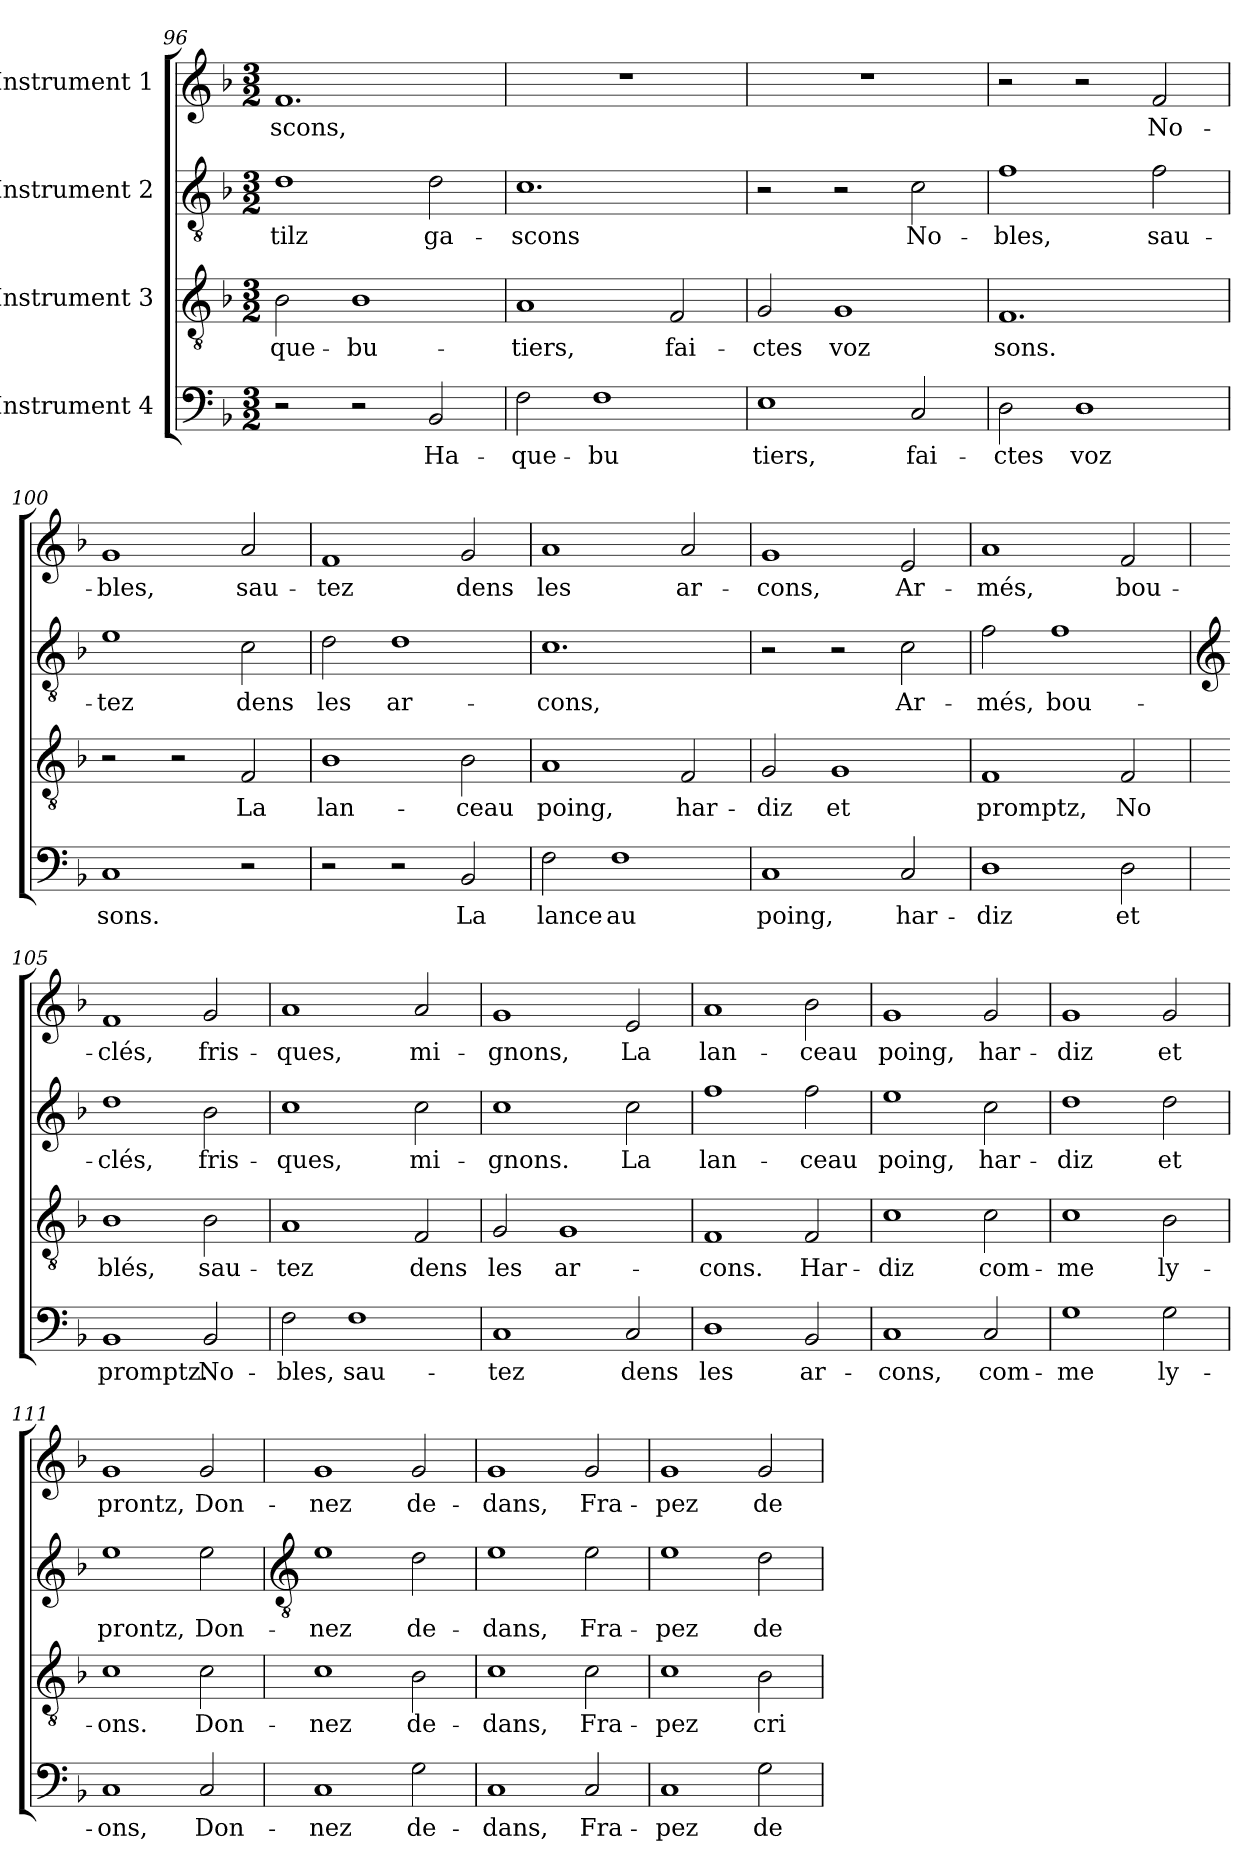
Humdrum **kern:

**kern	**text	**kern	**text	**kern	**text	**kern	**text
*part4	*part4	*part3	*part3	*part2	*part2	*part1	*part1
*staff4	*staff4	*staff3	*staff3	*staff2	*staff2	*staff1	*staff1
*I"Instrument 4	*	*I"Instrument 3	*	*I"Instrument 2	*	*I"Instrument 1	*
*clefF4	*	*clefGv2	*	*clefGv2	*	*clefG2	*
*k[b-]	*	*k[b-]	*	*k[b-]	*	*k[b-]	*
*F:	*	*F:	*	*F:	*	*F:	*
*M3/2	*	*M3/2	*	*M3/2	*	*M3/2	*
=96	=96	=96	=96	=96	=96	=96	=96
!	!	!	!LO:LY:b:cj	!	!LO:LY:b:cj	!	!LO:LY:b:cj
2r	.	2B-\	-que-	1d	-tilz	1.f	-scons,
!	!	!	!LO:LY:b:cj	!	!	!	!
2r	.	1B-	-bu-	.	.	.	.
!	!LO:LY:b:cj	!	!	!	!LO:LY:b:cj	!	!
2BB-/	-Ha-	.	.	2d\	ga-	.	.
=97	=97	=97	=97	=97	=97	=97	=97
!	!LO:LY:b:cj	!	!LO:LY:b:cj	!	!LO:LY:b:cj	!	!
2F\	-que-	1A	-tiers,	1.c	-scons	1.r	.
!	!LO:LY:b:cj	!	!	!	!	!	!
1F	-bu	.	.	.	.	.	.
!	!	!	!LO:LY:b:cj	!	!	!	!
.	.	2F/	fai-	.	.	.	.
!!LO:LB:g=z
=98	=98	=98	=98	=98	=98	=98	=98
!	!LO:LY:b:cj	!	!LO:LY:b:cj	!	!	!	!
1E	tiers,	2G/	-ctes	2r	.	1.r	.
!	!	!	!LO:LY:b:cj	!	!	!	!
.	.	1G	voz	2r	.	.	.
!	!LO:LY:b:cj	!	!	!	!LO:LY:b:cj	!	!
2C/	fai-	.	.	2c\	No-	.	.
=99	=99	=99	=99	=99	=99	=99	=99
!	!LO:LY:b:cj	!	!LO:LY:b:cj	!	!LO:LY:b:cj	!	!
2D\	-ctes	1.F	sons.	1f	-bles,	2r	.
!	!LO:LY:b:cj	!	!	!	!	!	!
1D	voz	.	.	.	.	2r	.
!	!	!	!	!	!LO:LY:b:cj	!	!LO:LY:b:cj
.	.	.	.	2f\	sau-	2f/	No-
=100	=100	=100	=100	=100	=100	=100	=100
!	!LO:LY:b:cj	!	!	!	!LO:LY:b:cj	!	!LO:LY:b:cj
1C	sons.	2r	.	1e	-tez	1g	-bles,
.	.	2r	.	.	.	.	.
!	!	!	!LO:LY:b:cj	!	!LO:LY:b:cj	!	!LO:LY:b:cj
2r	.	2F/	La	2c\	dens	2a/	sau-
=101	=101	=101	=101	=101	=101	=101	=101
!	!	!	!LO:LY:b:cj	!	!LO:LY:b:cj	!	!LO:LY:b:cj
2r	.	1B-	lan-	2d\	les	1f	-tez
!	!	!	!	!	!LO:LY:b:cj	!	!
2r	.	.	.	1d	ar-	.	.
!	!LO:LY:b:cj	!	!LO:LY:b:cj	!	!	!	!LO:LY:b:cj
2BB-/	La	2B-\	-ceau	.	.	2g/	dens
=102	=102	=102	=102	=102	=102	=102	=102
!	!LO:LY:b:cj	!	!LO:LY:b:cj	!	!LO:LY:b:cj	!	!LO:LY:b:cj
2F\	lance	1A	poing,	1.c	-cons,	1a	les
!	!LO:LY:b:cj	!	!	!	!	!	!
1F	au	.	.	.	.	.	.
!	!	!	!LO:LY:b:cj	!	!	!	!LO:LY:b:cj
.	.	2F/	har-	.	.	2a/	ar-
=103	=103	=103	=103	=103	=103	=103	=103
!	!LO:LY:b:cj	!	!LO:LY:b:cj	!	!	!	!LO:LY:b:cj
1C	poing,	2G/	-diz	2r	.	1g	-cons,
!	!	!	!LO:LY:b:cj	!	!	!	!
.	.	1G	et	2r	.	.	.
!	!LO:LY:b:cj	!	!	!	!LO:LY:b:cj	!	!LO:LY:b:cj
2C/	har-	.	.	2c\	Ar-	2e/	Ar-
=104	=104	=104	=104	=104	=104	=104	=104
!	!LO:LY:b:cj	!	!LO:LY:b:cj	!	!LO:LY:b:cj	!	!LO:LY:b:cj
1D	-diz	1F	promptz,	2f\	-més,	1a	-més,
!	!	!	!	!	!LO:LY:b:cj	!	!
.	.	.	.	1f	bou-	.	.
!	!LO:LY:b:cj	!	!LO:LY:b:cj	!	!	!	!LO:LY:b:cj
2D\	et	2F/	No	.	.	2f/	bou-
!!LO:PB:g=z
=105	=105	=105	=105	=105	=105	=105	=105
*	*	*	*	*clefG2	*	*	*
!	!LO:LY:b:cj	!	!LO:LY:b:cj	!	!LO:LY:b:cj	!	!LO:LY:b:cj
1BB-	promptz.	1B-	blés,	1dd	-clés,	1f	-clés,
!	!LO:LY:b:cj	!	!LO:LY:b:cj	!	!LO:LY:b:cj	!	!LO:LY:b:cj
2BB-/	No-	2B-\	sau-	2b-\	fris-	2g/	fris-
=106	=106	=106	=106	=106	=106	=106	=106
!	!LO:LY:b:cj	!	!LO:LY:b:cj	!	!LO:LY:b:cj	!	!LO:LY:b:cj
2F\	-bles,	1A	-tez	1cc	-ques,	1a	-ques,
!	!LO:LY:b:cj	!	!	!	!	!	!
1F	sau-	.	.	.	.	.	.
!	!	!	!LO:LY:b:cj	!	!LO:LY:b:cj	!	!LO:LY:b:cj
.	.	2F/	dens	2cc\	mi-	2a/	mi-
=107	=107	=107	=107	=107	=107	=107	=107
!	!LO:LY:b:cj	!	!LO:LY:b:cj	!	!LO:LY:b:cj	!	!LO:LY:b:cj
1C	-tez	2G/	les	1cc	-gnons.	1g	-gnons,
!	!	!	!LO:LY:b:cj	!	!	!	!
.	.	1G	ar-	.	.	.	.
!	!LO:LY:b:cj	!	!	!	!LO:LY:b:cj	!	!LO:LY:b:cj
2C/	dens	.	.	2cc\	La	2e/	La
=108	=108	=108	=108	=108	=108	=108	=108
!	!LO:LY:b:cj	!	!LO:LY:b:cj	!	!LO:LY:b:cj	!	!LO:LY:b:cj
1D	les	1F	-cons.	1ff	lan-	1a	lan-
!	!LO:LY:b:cj	!	!LO:LY:b:cj	!	!LO:LY:b:cj	!	!LO:LY:b:cj
2BB-/	ar-	2F/	Har-	2ff\	-ceau	2b-\	-ceau
=109	=109	=109	=109	=109	=109	=109	=109
!	!LO:LY:b:cj	!	!LO:LY:b:cj	!	!LO:LY:b:cj	!	!LO:LY:b:cj
1C	-cons,	1c	-diz	1ee	poing,	1g	poing,
!	!LO:LY:b:cj	!	!LO:LY:b:cj	!	!LO:LY:b:cj	!	!LO:LY:b:cj
2C/	com-	2c\	com-	2cc\	har-	2g/	har-
=110	=110	=110	=110	=110	=110	=110	=110
!	!LO:LY:b:cj	!	!LO:LY:b:cj	!	!LO:LY:b:cj	!	!LO:LY:b:cj
1G	-me	1c	-me	1dd	-diz	1g	-diz
!	!LO:LY:b:cj	!	!LO:LY:b:cj	!	!LO:LY:b:cj	!	!LO:LY:b:cj
2G\	ly-	2B-\	ly-	2dd\	et	2g/	et
=111	=111	=111	=111	=111	=111	=111	=111
!	!LO:LY:b:cj	!	!LO:LY:b:cj	!	!LO:LY:b:cj	!	!LO:LY:b:cj
1C	-ons,	1c	-ons.	1ee	prontz,	1g	prontz,
!	!LO:LY:b:cj	!	!LO:LY:b:cj	!	!LO:LY:b:cj	!	!LO:LY:b:cj
2C/	Don-	2c\	Don-	2ee\	Don-	2g/	Don-
!!LO:LB:g=z
=112	=112	=112	=112	=112	=112	=112	=112
*	*	*	*	*clefGv2	*	*	*
!	!LO:LY:b:cj	!	!LO:LY:b:cj	!	!LO:LY:b:cj	!	!LO:LY:b:cj
1C	-nez	1c	-nez	1e	-nez	1g	-nez
!	!LO:LY:b:cj	!	!LO:LY:b:cj	!	!LO:LY:b:cj	!	!LO:LY:b:cj
2G\	de-	2B-\	de-	2d\	de-	2g/	de-
=113	=113	=113	=113	=113	=113	=113	=113
!	!LO:LY:b:cj	!	!LO:LY:b:cj	!	!LO:LY:b:cj	!	!LO:LY:b:cj
1C	-dans,	1c	-dans,	1e	-dans,	1g	-dans,
!	!LO:LY:b:cj	!	!LO:LY:b:cj	!	!LO:LY:b:cj	!	!LO:LY:b:cj
2C/	Fra-	2c\	Fra-	2e\	Fra-	2g/	Fra-
=114	=114	=114	=114	=114	=114	=114	=114
!	!LO:LY:b:cj	!	!LO:LY:b:cj	!	!LO:LY:b:cj	!	!LO:LY:b:cj
1C	-pez	1c	-pez	1e	-pez	1g	-pez
!	!LO:LY:b:cj	!	!LO:LY:b:cj	!	!LO:LY:b:cj	!	!LO:LY:b:cj
2G\	de-	2B-\	cri-	2d\	de-	2g/	de-
=	=	=	=	=	=	=	=
*-	*-	*-	*-	*-	*-	*-	*-
